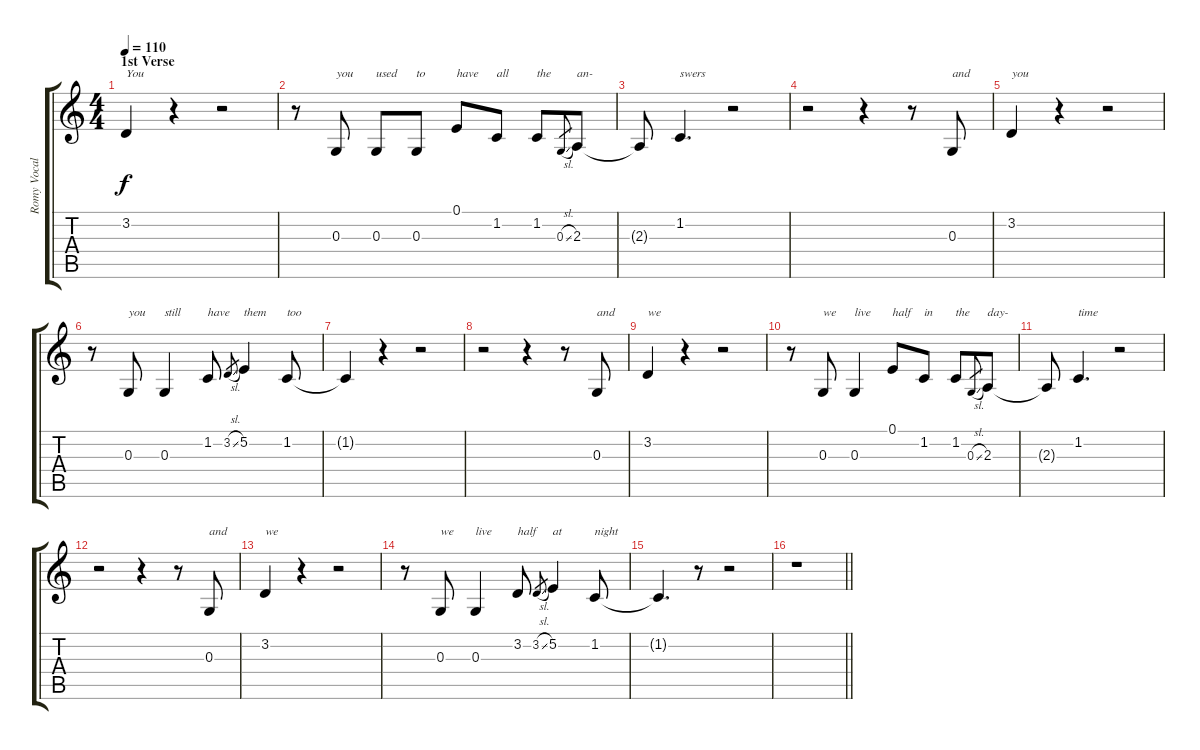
\track ("Romy Vocals" "Romy Vocal") {instrument lead6voice}
\staff {score tabs}
\tuning (E4 B3 G3 D3 A2 E2) {hide}
\ts (4 4)
\section ("" "1st Verse")
\tempo 110
\clef g2
\ks c
3.2.4{txt "You" dy f} r.4 r.2 |
r.8 0.3.8{txt "you"} 0.3.8{txt "used"} 0.3.8{txt "to"} 0.1.8{txt "have"} 1.2.8{txt "all"} 1.2.8{txt "the"} 0.3{sl}.8{gr} 2.3.8{txt "an-"} |
2.3{t}.8 1.2.4{d txt "swers"} r.2 |
r.2 r.4 r.8 0.3.8{txt "and"} |
3.2.4{txt "you"} r.4 r.2 |
r.8 0.3.8{txt "you"} 0.3.4{txt "still"} 1.2.8{txt "have"} 3.2{sl}.8{gr} 5.2.4{txt "them"} 1.2.8{txt "too"} |
1.2{t}.4 r.4 r.2 |
r.2 r.4 r.8 0.3.8{txt "and"} |
3.2.4{txt "we"} r.4 r.2 |
r.8 0.3.8{txt "we"} 0.3.4{txt "live"} 0.1.8{txt "half"} 1.2.8{txt "in"} 1.2.8{txt "the"} 0.3{sl}.8{gr} 2.3.8{txt "day-"} |
2.3{t}.8 1.2.4{d txt "time"} r.2 |
r.2 r.4 r.8 0.3.8{txt "and"} |
3.2.4{txt "we"} r.4 r.2 |
r.8 0.3.8{txt "we"} 0.3.4{txt "live"} 3.2.8{txt "half"} 3.2{sl}.8{gr} 5.2.4{txt "at"} 1.2.8{txt "night"} |
1.2{t}.4{d} r.8 r.2 |
\barLineRight lightlight
r.1
